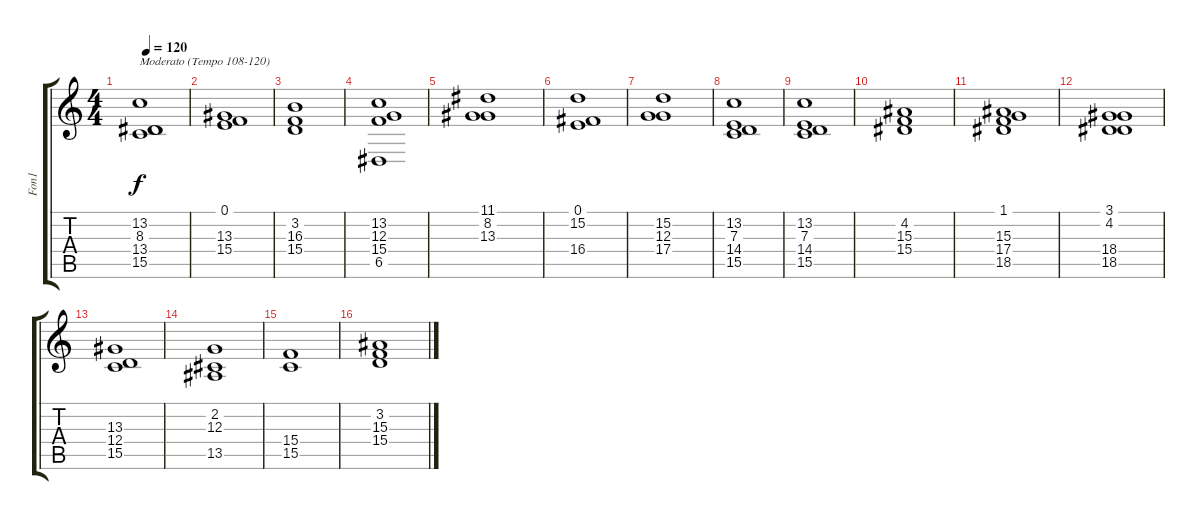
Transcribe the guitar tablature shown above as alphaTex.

\track ("Fon1" "Fon1") {instrument stringensemble1}
\staff {score tabs}
\tuning (E4 B3 G3 D3 A2 E2) {hide}
\ts (4 4)
\tempo 120
\clef g2
\ks c
(13.2 8.3 13.4 15.5).1{txt "Moderato (Tempo 108-120)" dy f instrument stringensemble1} |
(0.1 13.3 15.4).1 |
(3.2 16.3 15.4).1 |
(13.2 12.3 15.4 6.5).1 |
(11.1 8.2 13.3).1 |
(0.1 15.2 16.4).1 |
(15.2 12.3 17.4).1 |
(13.2 7.3 14.4 15.5).1 |
(13.2 7.3 14.4 15.5).1 |
(4.2 15.3 15.4).1 |
(1.1 15.3 17.4 18.5).1 |
(3.1 4.2 18.4 18.5).1 |
(13.3 12.4 15.5).1 |
(2.2 12.3 13.5).1 |
(15.4 15.5).1 |
(3.2 15.3 15.4).1
